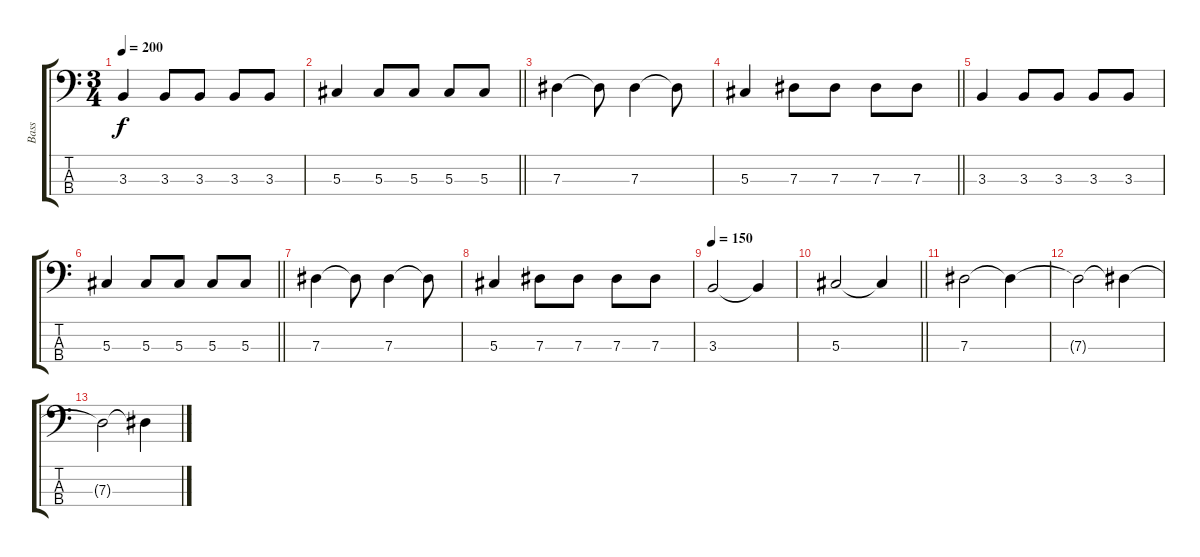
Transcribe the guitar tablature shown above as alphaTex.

\track ("Bass" "Bass") {instrument electricbassfinger}
\staff {score tabs}
\tuning (Gb2 Db2 Ab1 Eb1) {hide}
\ts (3 4)
\tempo 200
\clef f4
\ks c
3.3.4{dy f} 3.3.8 3.3.8 3.3.8 3.3.8 |
\barLineRight lightlight
5.3.4 5.3.8 5.3.8 5.3.8 5.3.8 |
7.3.4 7.3{t}.8 7.3.4 7.3{t}.8 |
\barLineRight lightlight
5.3.4 7.3.8 7.3.8 7.3.8 7.3.8 |
3.3.4 3.3.8 3.3.8 3.3.8 3.3.8 |
\barLineRight lightlight
5.3.4 5.3.8 5.3.8 5.3.8 5.3.8 |
7.3.4 7.3{t}.8 7.3.4 7.3{t}.8 |
5.3.4 7.3.8 7.3.8 7.3.8 7.3.8 |
\tempo 120
\tempo 150
3.3.2 3.3{t}.4 |
\barLineRight lightlight
5.3.2 5.3{t}.4 |
7.3.2 7.3{t}.4 |
7.3{t}.2 7.3{t}.4 |
7.3{t}.2 7.3{t}.4
